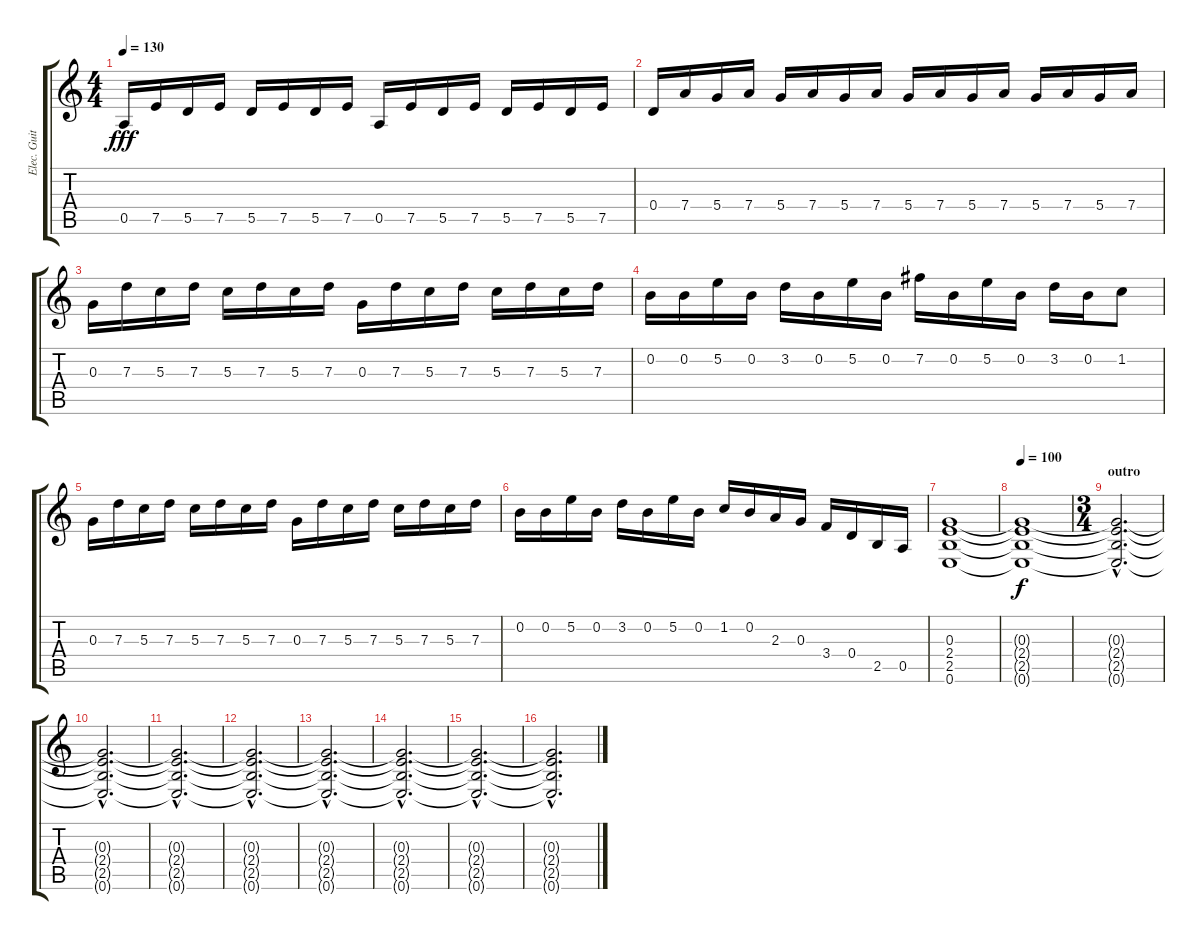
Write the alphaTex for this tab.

\track ("Elec. Guit. 2" "Elec. Guit") {instrument overdrivenguitar}
\staff {score tabs}
\tuning (E4 B3 G3 D3 A2 E2) {hide}
\ts (4 4)
\tempo 130
\clef g2
\ks c
0.5.16{dy fff} 7.5.16 5.5.16 7.5.16 5.5.16 7.5.16 5.5.16 7.5.16 0.5.16 7.5.16 5.5.16 7.5.16 5.5.16 7.5.16 5.5.16 7.5.16 |
0.4.16 7.4.16 5.4.16 7.4.16 5.4.16 7.4.16 5.4.16 7.4.16 5.4.16 7.4.16 5.4.16 7.4.16 5.4.16 7.4.16 5.4.16 7.4.16 |
0.3.16 7.3.16 5.3.16 7.3.16 5.3.16 7.3.16 5.3.16 7.3.16 0.3.16 7.3.16 5.3.16 7.3.16 5.3.16 7.3.16 5.3.16 7.3.16 |
0.2.16 0.2.16 5.2.16 0.2.16 3.2.16 0.2.16 5.2.16 0.2.16 7.2.16 0.2.16 5.2.16 0.2.16 3.2.16 0.2.16 1.2.8 |
0.3.16 7.3.16 5.3.16 7.3.16 5.3.16 7.3.16 5.3.16 7.3.16 0.3.16 7.3.16 5.3.16 7.3.16 5.3.16 7.3.16 5.3.16 7.3.16 |
0.2.16 0.2.16 5.2.16 0.2.16 3.2.16 0.2.16 5.2.16 0.2.16 1.2.16 0.2.16 2.3.16 0.3.16 3.4.16 0.4.16 2.5.16 0.5.16 |
(0.3 2.4 2.5 0.6).1 |
\tempo 100
(0.3{t} 2.4{t} 2.5{t} 0.6{t}).1{dy f} |
\ts (3 4)
\section ("" "outro")
(0.3{hac t} 2.4{hac t} 2.5{hac t} 0.6{hac t}).2{d volume 0} |
(0.3{hac t} 2.4{hac t} 2.5{hac t} 0.6{hac t}).2{d} |
(0.3{hac t} 2.4{hac t} 2.5{hac t} 0.6{hac t}).2{d} |
(0.3{hac t} 2.4{hac t} 2.5{hac t} 0.6{hac t}).2{d} |
(0.3{hac t} 2.4{hac t} 2.5{hac t} 0.6{hac t}).2{d} |
(0.3{hac t} 2.4{hac t} 2.5{hac t} 0.6{hac t}).2{d} |
(0.3{hac t} 2.4{hac t} 2.5{hac t} 0.6{hac t}).2{d} |
(0.3{hac t} 2.4{hac t} 2.5{hac t} 0.6{hac t}).2{d}
